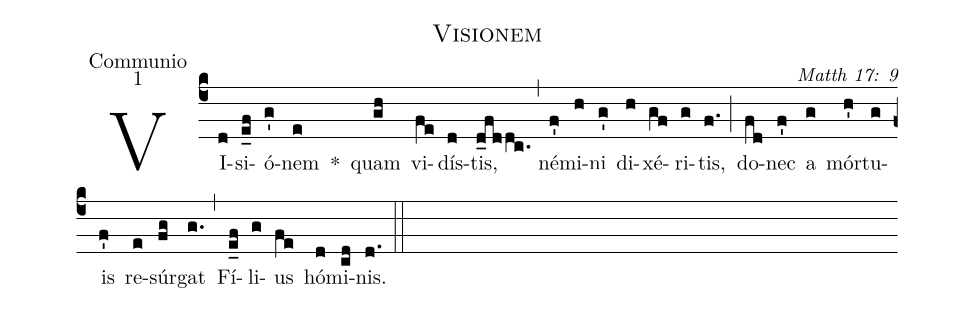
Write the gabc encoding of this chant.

name: Visionem;
office-part: Communio;
mode: 1;
commentary: Matth 17: 9;
%%
(c4) VI(d)si(e_f)ó(g')nem(e) *() quam(gh) vi(fe)dís(d)tis,(d_fddc.) (,) né(f')mi(h)ni(g') di(h)xé(gf)ri(g)tis,(f.) (;) do(fd)nec(f') a(g) mór(h')tu(g)is(f') re(e)súr(fg)gat(g.) (,) Fí(e_f)li(g)us(fe) hó(d)mi(cd)nis.(d.) (::)
